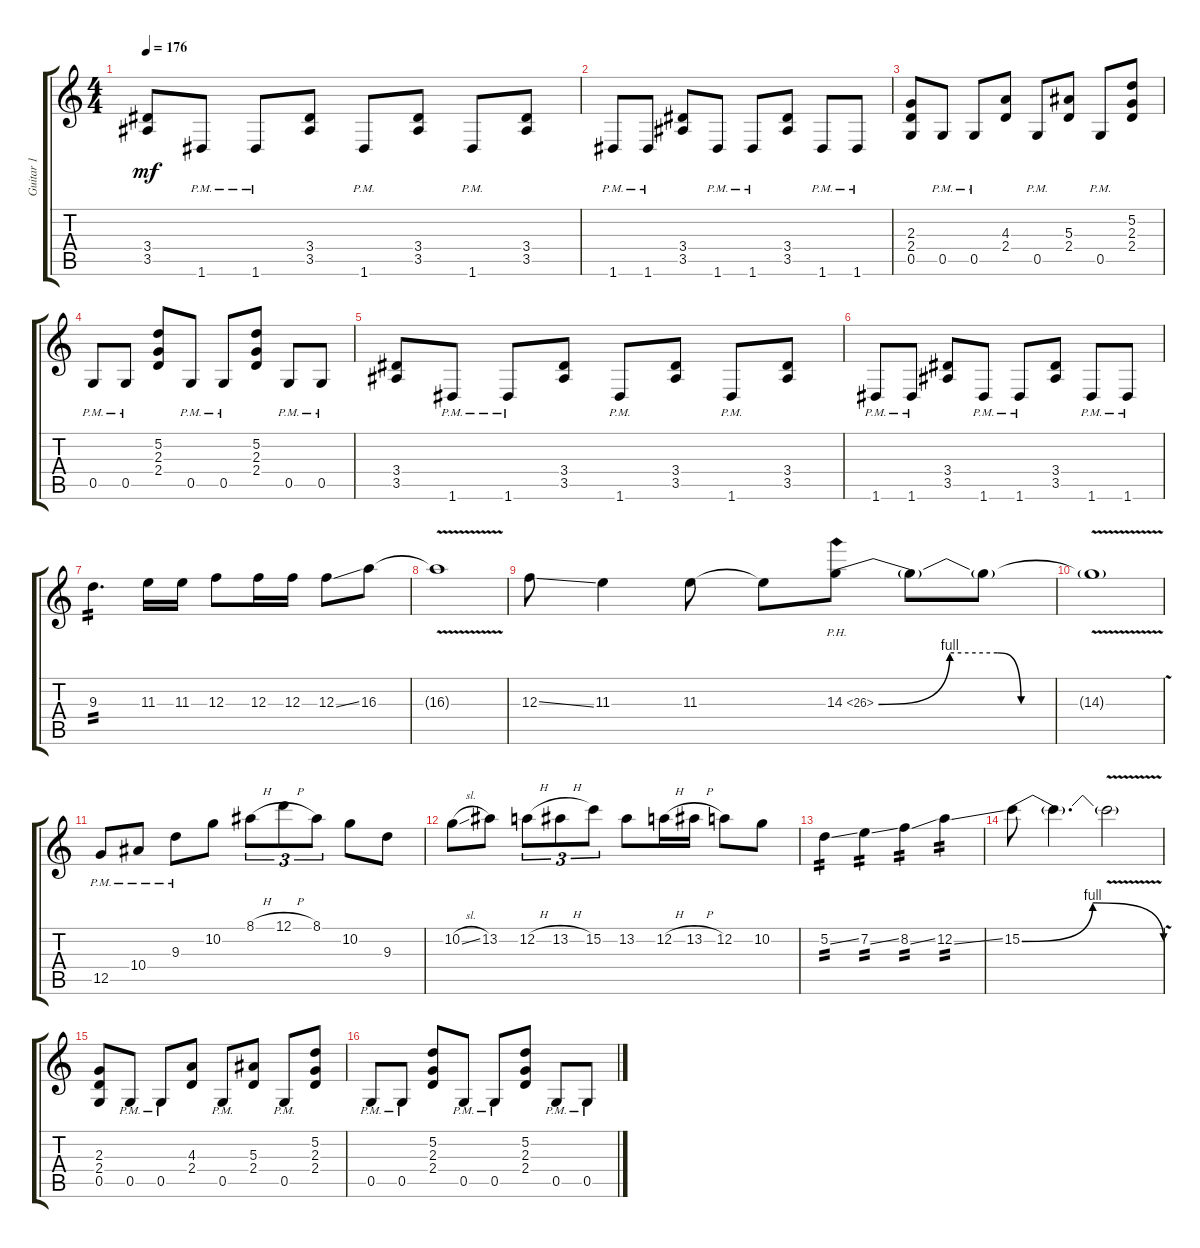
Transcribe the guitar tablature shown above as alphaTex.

\track ("Guitar 1" "Guitar 1") {instrument distortionguitar}
\staff {score tabs}
\tuning (D4 A3 F3 C3 G2 D2) {hide}
\ts (4 4)
\tempo 176
\clef g2
\ks c
(3.4 3.5).8{dy mf} 1.6{pm}.8 1.6{pm}.8 (3.4 3.5).8 1.6{pm}.8 (3.4 3.5).8 1.6{pm}.8 (3.4 3.5).8 |
1.6{pm}.8 1.6{pm}.8 (3.4 3.5).8 1.6{pm}.8 1.6{pm}.8 (3.4 3.5).8 1.6{pm}.8 1.6{pm}.8 |
(2.3 2.4 0.5).8 0.5{pm}.8 0.5{pm}.8 (4.3 2.4).8 0.5{pm}.8 (5.3 2.4).8 0.5{pm}.8 (5.2 2.3 2.4).8 |
0.5{pm}.8 0.5{pm}.8 (5.2 2.3 2.4).8 0.5{pm}.8 0.5{pm}.8 (5.2 2.3 2.4).8 0.5{pm}.8 0.5{pm}.8 |
(3.4 3.5).8 1.6{pm}.8 1.6{pm}.8 (3.4 3.5).8 1.6{pm}.8 (3.4 3.5).8 1.6{pm}.8 (3.4 3.5).8 |
1.6{pm}.8 1.6{pm}.8 (3.4 3.5).8 1.6{pm}.8 1.6{pm}.8 (3.4 3.5).8 1.6{pm}.8 1.6{pm}.8 |
9.3.4{d tp 2} 11.3.16 11.3.16 12.3.8 12.3.16 12.3.16 12.3{ss}.8 16.3.8 |
16.3{v t}.1 |
12.3{ss}.8 11.3.4 11.3.8 11.3{t}.8 14.3{be (custom 0 0 15 4 25 4 30 0 60 0) ph 12}.8 14.3{t}.8 14.3{t}.8 |
14.3{v t}.1 |
12.5{pm}.8 10.4{pm}.8 9.3{pm}.8 10.2.8 8.1{h}.8{tu (3 2)} 12.1{h}.8{tu (3 2)} 8.1.8{tu (3 2)} 10.2.8 9.3.8 |
10.2{sl}.8 13.2.8 12.2{h}.8{tu (3 2)} 13.2{h}.8{tu (3 2)} 15.2.8{tu (3 2)} 13.2.8 12.2{h}.16 13.2{h}.16 12.2.8 10.2.8 |
5.2{ss}.4{tp 2} 7.2{ss}.4{tp 2} 8.2{ss}.4{tp 2} 12.2{ss}.4{tp 2} |
15.2{be (bendrelease 0 0 20 4 40 4 60 0)}.8 15.2{t}.4{d} 15.2{v t}.2 |
(2.3 2.4 0.5).8 0.5{pm}.8 0.5{pm}.8 (4.3 2.4).8 0.5{pm}.8 (5.3 2.4).8 0.5{pm}.8 (5.2 2.3 2.4).8 |
0.5{pm}.8 0.5{pm}.8 (5.2 2.3 2.4).8 0.5{pm}.8 0.5{pm}.8 (5.2 2.3 2.4).8 0.5{pm}.8 0.5{pm}.8
